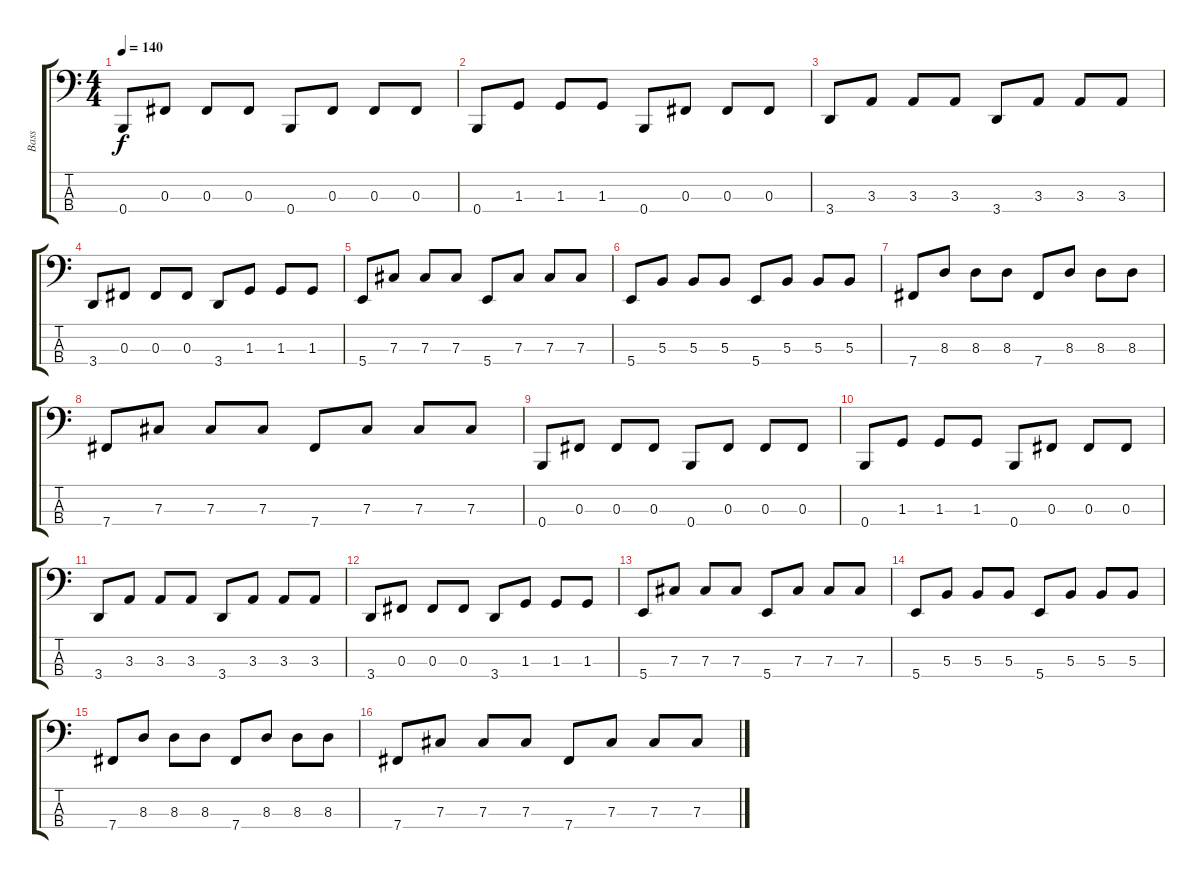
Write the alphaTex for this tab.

\track ("Bass" "Bass") {instrument electricbasspick}
\staff {score tabs}
\tuning (E2 B1 Gb1 B0) {hide}
\ts (4 4)
\tempo 140
\clef f4
\ks c
0.4.8{dy f} 0.3.8 0.3.8 0.3.8 0.4.8 0.3.8 0.3.8 0.3.8 |
0.4.8 1.3.8 1.3.8 1.3.8 0.4.8 0.3.8 0.3.8 0.3.8 |
3.4.8 3.3.8 3.3.8 3.3.8 3.4.8 3.3.8 3.3.8 3.3.8 |
3.4.8 0.3.8 0.3.8 0.3.8 3.4.8 1.3.8 1.3.8 1.3.8 |
5.4.8 7.3.8 7.3.8 7.3.8 5.4.8 7.3.8 7.3.8 7.3.8 |
5.4.8 5.3.8 5.3.8 5.3.8 5.4.8 5.3.8 5.3.8 5.3.8 |
7.4.8 8.3.8 8.3.8 8.3.8 7.4.8 8.3.8 8.3.8 8.3.8 |
7.4.8 7.3.8 7.3.8 7.3.8 7.4.8 7.3.8 7.3.8 7.3.8 |
0.4.8 0.3.8 0.3.8 0.3.8 0.4.8 0.3.8 0.3.8 0.3.8 |
0.4.8 1.3.8 1.3.8 1.3.8 0.4.8 0.3.8 0.3.8 0.3.8 |
3.4.8 3.3.8 3.3.8 3.3.8 3.4.8 3.3.8 3.3.8 3.3.8 |
3.4.8 0.3.8 0.3.8 0.3.8 3.4.8 1.3.8 1.3.8 1.3.8 |
5.4.8 7.3.8 7.3.8 7.3.8 5.4.8 7.3.8 7.3.8 7.3.8 |
5.4.8 5.3.8 5.3.8 5.3.8 5.4.8 5.3.8 5.3.8 5.3.8 |
7.4.8 8.3.8 8.3.8 8.3.8 7.4.8 8.3.8 8.3.8 8.3.8 |
7.4.8 7.3.8 7.3.8 7.3.8 7.4.8 7.3.8 7.3.8 7.3.8
